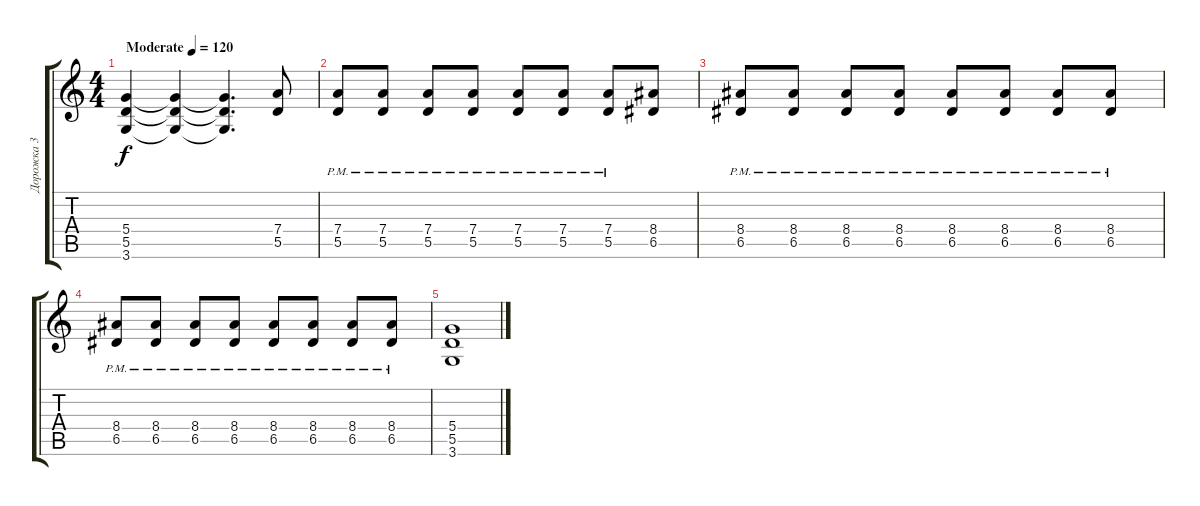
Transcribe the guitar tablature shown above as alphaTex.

\track ("Дорожка 3" "Дорожка 3") {instrument distortionguitar}
\staff {score tabs}
\tuning (E4 B3 G3 D3 A2 E2) {hide}
\ts (4 4)
\tempo (120 "Moderate")
\clef g2
\ks c
(5.4 5.5 3.6).4{dy f instrument distortionguitar} (5.4{t} 5.5{t} 3.6{t}).4 (5.4{t} 5.5{t} 3.6{t}).4{d} (7.4 5.5).8 |
(7.4{pm} 5.5{pm}).8 (7.4{pm} 5.5{pm}).8 (7.4{pm} 5.5{pm}).8 (7.4{pm} 5.5{pm}).8 (7.4{pm} 5.5{pm}).8 (7.4{pm} 5.5{pm}).8 (7.4{pm} 5.5{pm}).8 (8.4 6.5).8 |
(8.4{pm} 6.5{pm}).8 (8.4{pm} 6.5{pm}).8 (8.4{pm} 6.5{pm}).8 (8.4{pm} 6.5{pm}).8 (8.4{pm} 6.5{pm}).8 (8.4{pm} 6.5{pm}).8 (8.4{pm} 6.5{pm}).8 (8.4{pm} 6.5{pm}).8 |
(8.4{pm} 6.5{pm}).8 (8.4{pm} 6.5{pm}).8 (8.4{pm} 6.5{pm}).8 (8.4{pm} 6.5{pm}).8 (8.4{pm} 6.5{pm}).8 (8.4{pm} 6.5{pm}).8 (8.4{pm} 6.5{pm}).8 (8.4{pm} 6.5{pm}).8 |
(5.4 5.5 3.6).1
